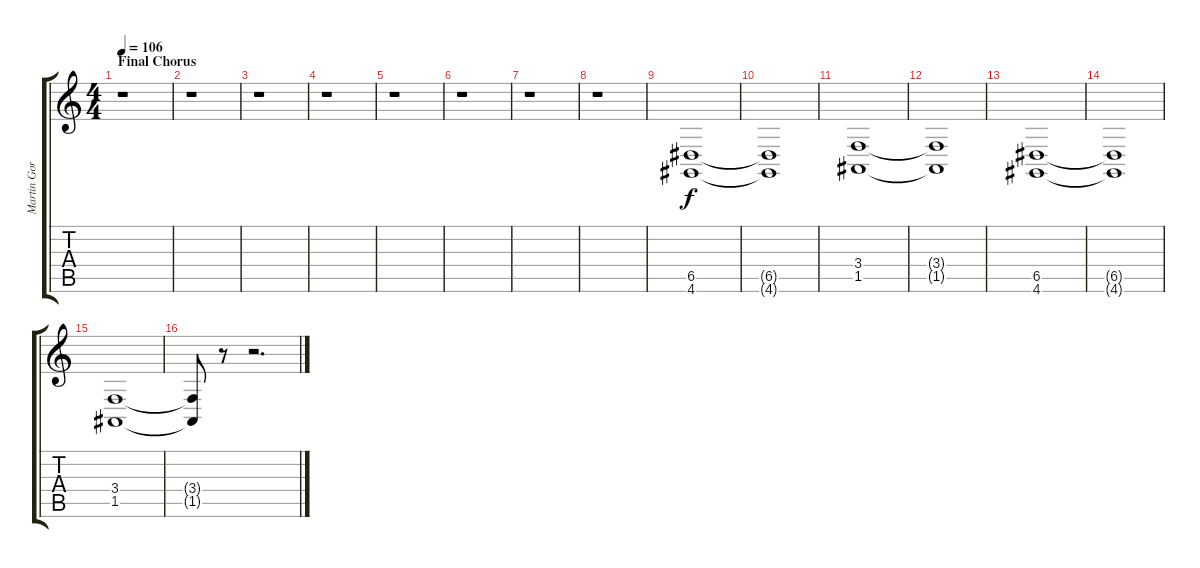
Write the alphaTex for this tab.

\track ("Martin Gore - Keyboard III" "Martin Gor") {instrument fx7echoes}
\staff {score tabs}
\tuning (E4 B3 G3 D3 A2 E2) {hide}
\ts (4 4)
\section ("" "Final Chorus")
\tempo 106
\clef g2
\ks c
r.1{dy f} |
r.1 |
r.1 |
r.1 |
r.1 |
r.1 |
r.1 |
r.1 |
(6.5 4.6).1{volume 12 balance 8 instrument distortionguitar} |
(6.5{t} 4.6{t}).1 |
(3.4 1.5).1 |
(3.4{t} 1.5{t}).1 |
(6.5 4.6).1{volume 15 instrument distortionguitar} |
(6.5{t} 4.6{t}).1 |
(3.4 1.5).1 |
(3.4{t} 1.5{t}).8 r.8 r.2{d}
